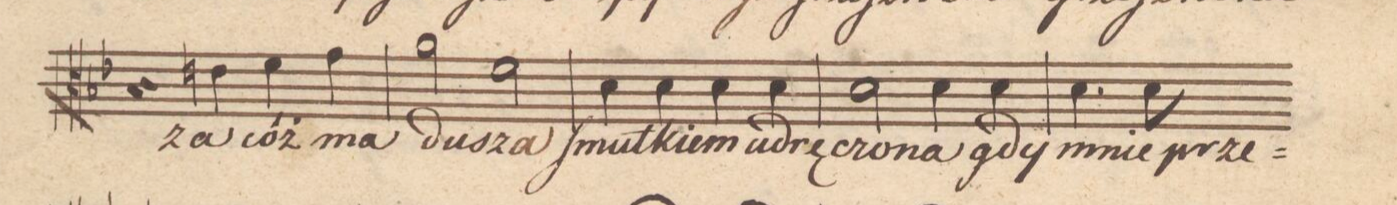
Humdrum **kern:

**kern	**text	**dynam
*I"Alto.	*	*
*clefC3	*	*
*k[b-e-]	*	*
*met(C.|)	*	*
*M2/2	*	*
4r	.	.
4en\	za	.
4f\	coż	.
4g\	ma	.
=34	=34	=34
2a\	du-	.
2f\	-sza	.
=35	=35	=35
4d\	ſmu-	.
4d\	-tkiem	.
4d\	u-	.
4d\	-drę-	.
=36	=36	=36
2d\	-czo-	.
4d\	-na	.
4d\	gdy	.
=37	=37	=37
4.d\	mnie	.
8d\	prze-	.
*-	*-	*-
